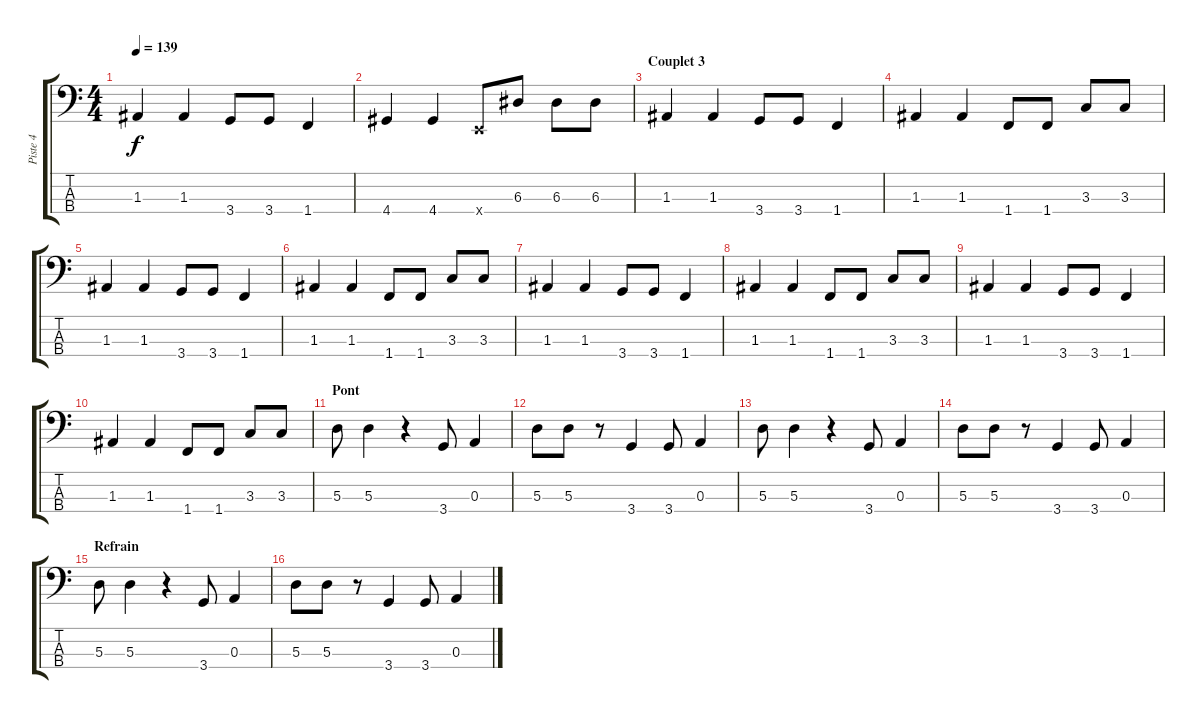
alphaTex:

\track ("Piste 4" "Piste 4") {instrument electricbassfinger}
\staff {score tabs}
\tuning (G2 D2 A1 E1) {hide}
\ts (4 4)
\tempo 139
\clef f4
\ks c
1.3.4{dy f} 1.3.4 3.4.8 3.4.8 1.4.4 |
4.4.4 4.4.4 0.4{x}.8 6.3.8 6.3.8 6.3.8 |
\section ("" "Couplet 3")
1.3.4 1.3.4 3.4.8 3.4.8 1.4.4 |
1.3.4 1.3.4 1.4.8 1.4.8 3.3.8 3.3.8 |
1.3.4 1.3.4 3.4.8 3.4.8 1.4.4 |
1.3.4 1.3.4 1.4.8 1.4.8 3.3.8 3.3.8 |
1.3.4 1.3.4 3.4.8 3.4.8 1.4.4 |
1.3.4 1.3.4 1.4.8 1.4.8 3.3.8 3.3.8 |
1.3.4 1.3.4 3.4.8 3.4.8 1.4.4 |
1.3.4 1.3.4 1.4.8 1.4.8 3.3.8 3.3.8 |
\section ("" "Pont")
5.3.8 5.3.4 r.4 3.4.8 0.3.4 |
5.3.8 5.3.8 r.8 3.4.4 3.4.8 0.3.4 |
5.3.8 5.3.4 r.4 3.4.8 0.3.4 |
5.3.8 5.3.8 r.8 3.4.4 3.4.8 0.3.4 |
\section ("" "Refrain")
5.3.8 5.3.4 r.4 3.4.8 0.3.4 |
5.3.8 5.3.8 r.8 3.4.4 3.4.8 0.3.4
